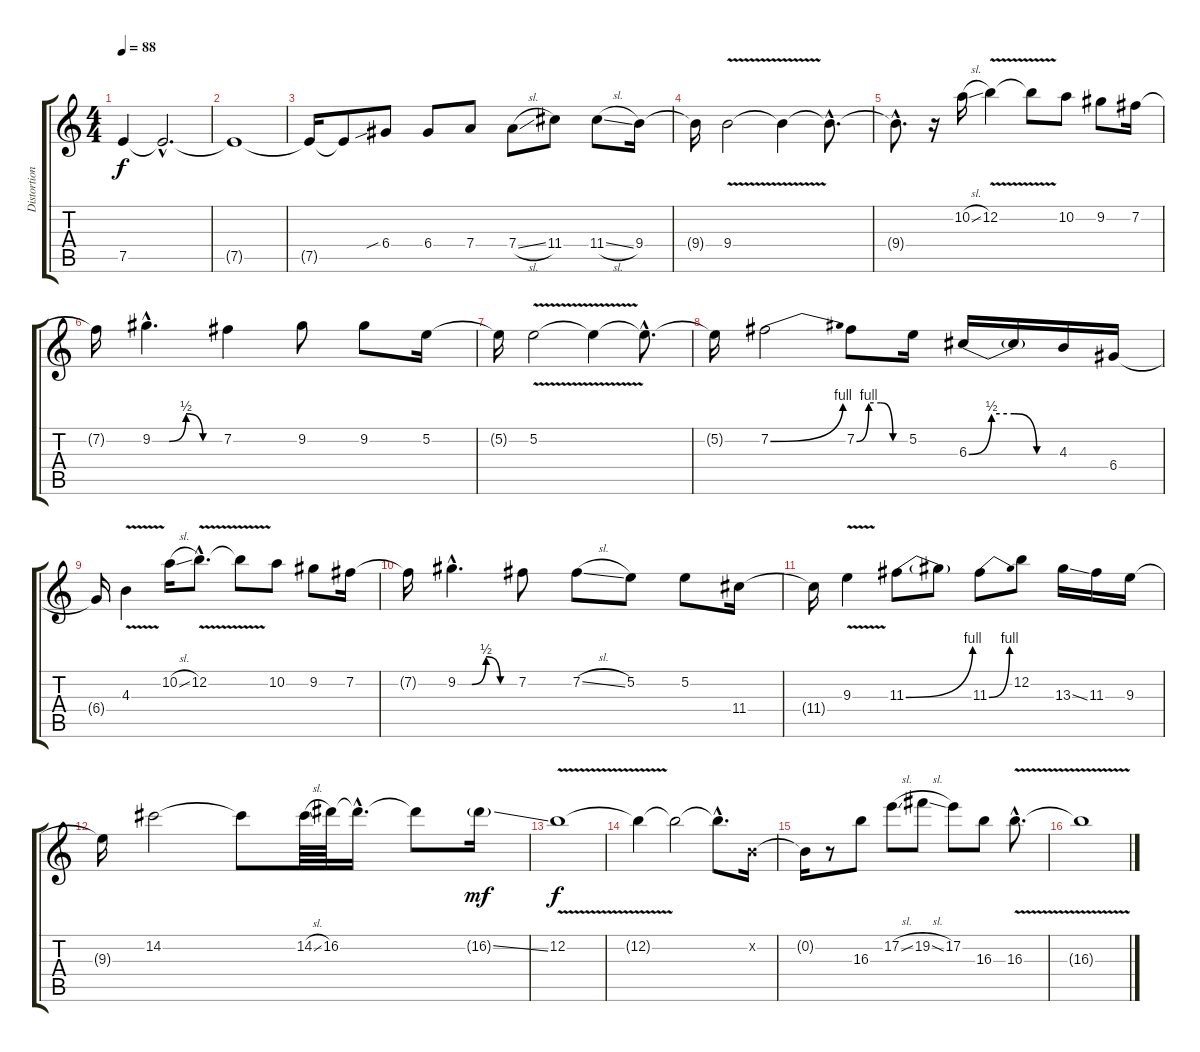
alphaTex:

\track ("Distortion Guitar (D.D)" "Distortion") {instrument distortionguitar}
\staff {score tabs}
\tuning (E4 B3 G3 D3 A2 E2) {hide}
\ts (4 4)
\tempo 88
\clef g2
\ks c
7.5{t}.4{dy f volume 0} 7.5{hac t}.2{d} |
7.5{t}.1 |
7.5{t}.16 7.5{t}.8{volume 8} 6.4{sib}.8 6.4.8 7.4.8 7.4{sl}.8 11.4.8 11.4{sl}.8 9.4.16 |
9.4{t}.16 9.4{v}.2 9.4{t}.4 9.4{hac t}.8{d} |
9.4{hac t}.8{d} r.16 10.2{sl}.16 12.2{v}.4 12.2{t}.8 10.2.8 9.2.8 7.2.16 |
7.2{t}.16 9.2{be (custom 0 0 15 0 30 2 45 0 60 0) hac}.4{d} 7.2.4 9.2.8 9.2.8 5.2.16 |
5.2{t}.16 5.2{v}.2 5.2{t}.4 5.2{hac t}.8{d} |
5.2{t}.16 7.2{be (bend 0 0 60 4)}.2 7.2{be (custom 0 0 15 4 30 4 45 0 60 0)}.8 5.2.16 6.3{be (custom 0 0 15 2 30 2 45 0 60 0)}.16 6.3{t}.16 4.3.16 6.4.16 |
6.4{t}.16 4.3{v}.4 10.2{sl}.16 12.2{v hac}.8{d} 12.2{t}.8 10.2.8 9.2.8 7.2.16 |
7.2{t}.16 9.2{be (custom 0 0 15 0 30 2 45 0 60 0) hac}.4{d} 7.2.8 7.2{sl}.8 5.2.8 5.2.8 11.4.16 |
11.4{t}.16 9.3{v}.4 11.3{be (bend 0 0 60 4)}.8 11.3{t}.8 11.3{be (bend 0 0 60 4)}.8 12.2.8 13.3{ss}.16 11.3.16 9.3.16 |
9.3{t}.16 14.2.2 14.2{t}.8 14.2{sl}.64 16.2.64 16.2{hac t}.16{d} 16.2{t}.8 16.2{ss g}.16{dy mf} |
12.2{v}.1{dy f volume 8} |
12.2{t}.4 12.2{t}.2 12.2{hac t}.8{d} 0.2{x}.16{volume 8} |
0.2{t}.16 r.8 16.3.8 17.2{sl}.8 19.2{sl}.8 17.2.8 16.3.8 16.3{v hac}.8{d} |
16.3{t}.1
